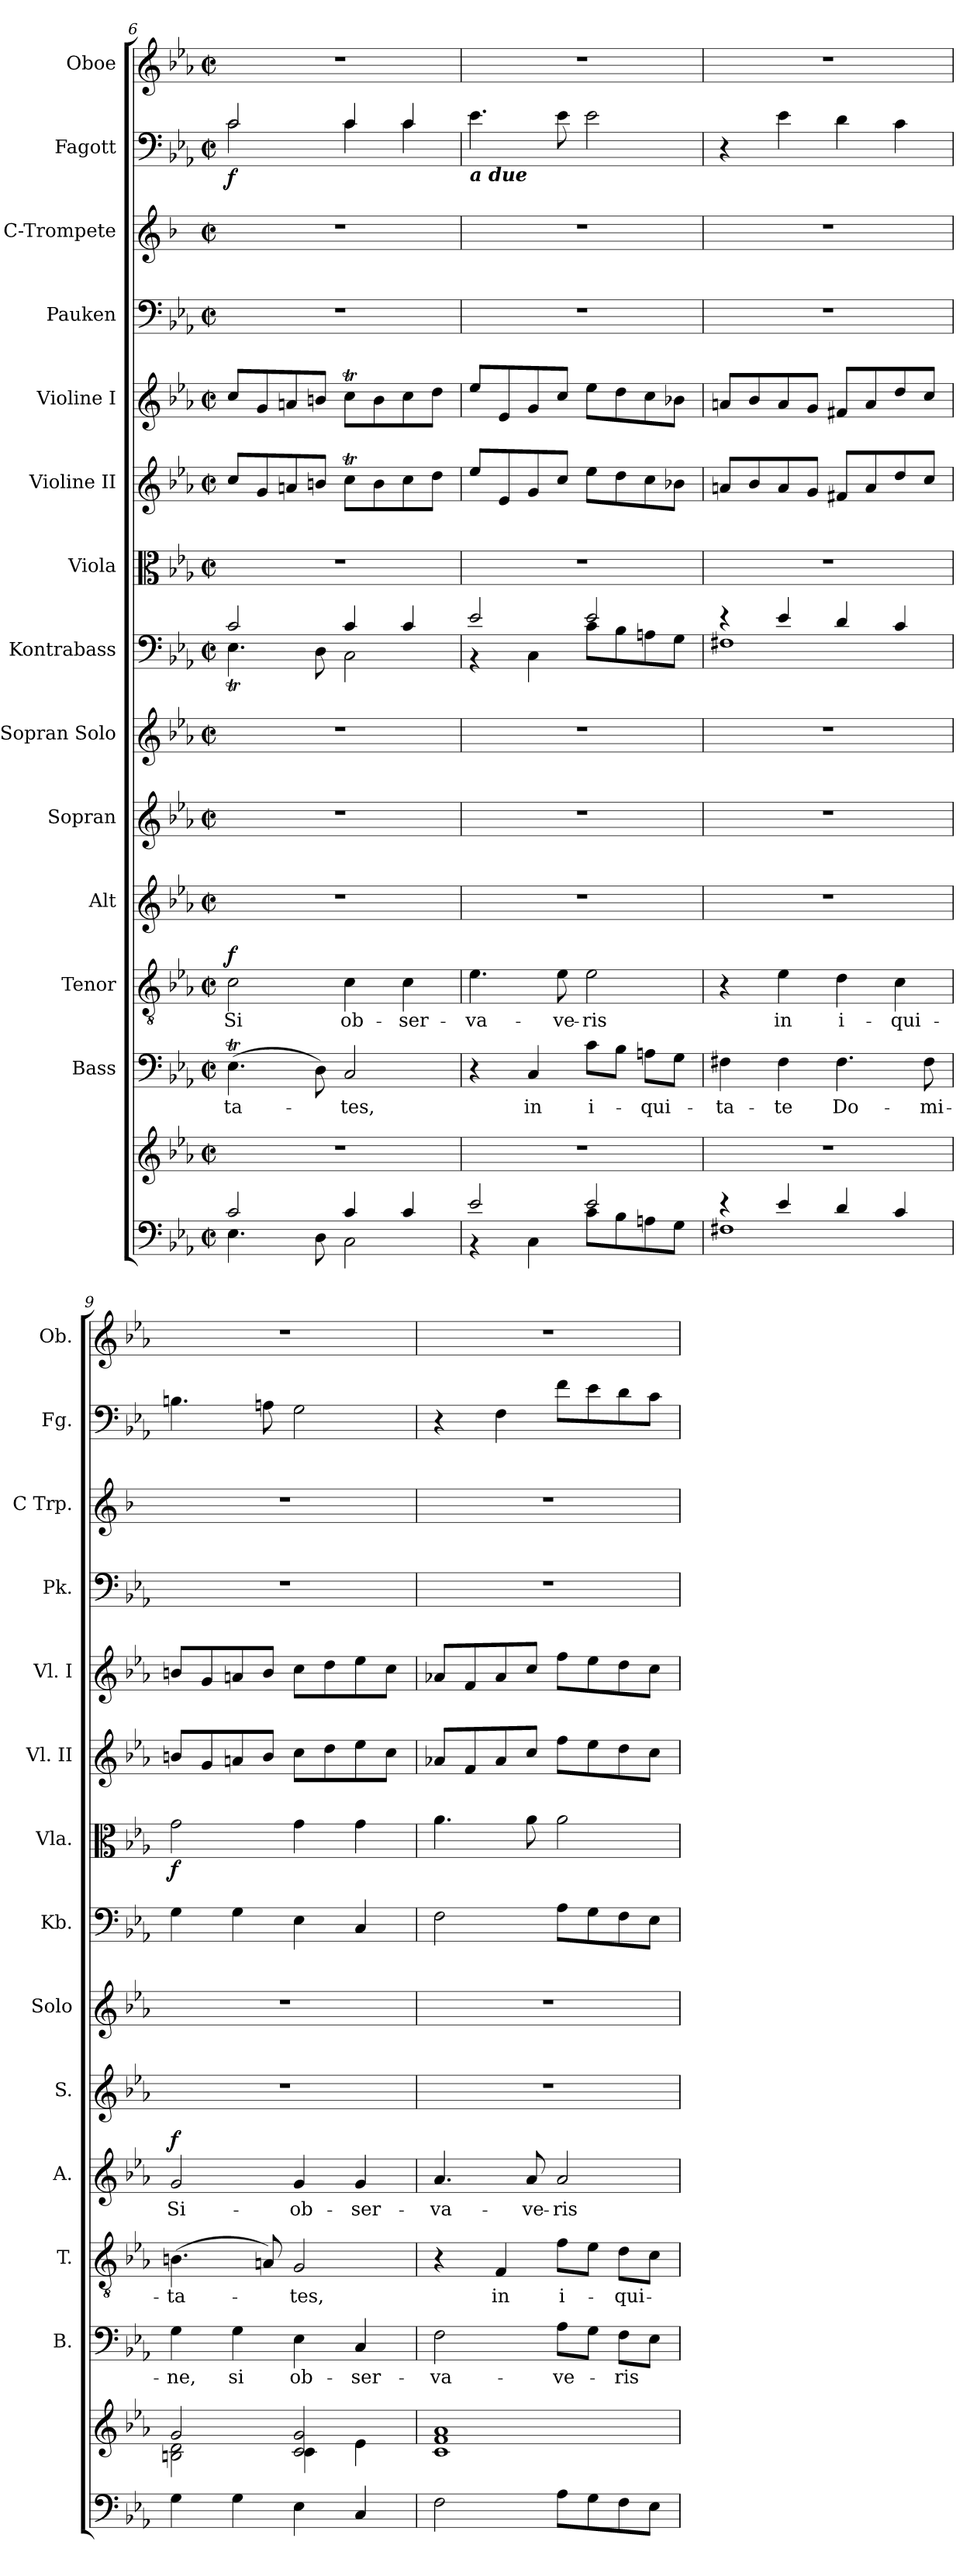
**kern	**kern	**kern	**text	**kern	**text	**dynam	**kern	**text	**dynam	**kern	**kern	**kern	**kern	**dynam	**kern	**kern	**kern	**kern	**kern	**dynam	**kern
*part14	*part14	*part13	*part13	*part12	*part12	*part12	*part11	*part11	*part11	*part10	*part9	*part8	*part7	*part7	*part6	*part5	*part4	*part3	*part2	*part2	*part1
*staff15	*staff14	*staff13	*staff13	*staff12	*staff12	*staff12	*staff11	*staff11	*staff11	*staff10	*staff9	*staff8	*staff7	*staff7	*staff6	*staff5	*staff4	*staff3	*staff2	*staff2	*staff1
*	*	*I"Bass	*	*I"Tenor	*	*	*I"Alt	*	*	*I"Sopran	*I"Sopran Solo	*I"Kontrabass	*I"Viola	*	*I"Violine II	*I"Violine I	*I"Pauken	*I"C-Trompete	*I"Fagott	*	*I"Oboe
*	*	*I'B.	*	*I'T.	*	*	*I'A.	*	*	*I'S.	*I'Solo	*I'Kb.	*I'Vla.	*	*I'Vl. II	*I'Vl. I	*I'Pk.	*I'C Trp.	*I'Fg.	*	*I'Ob.
!!LO:PB:g=z
*clefF4	*clefG2	*clefF4	*	*clefGv2	*	*	*clefG2	*	*	*clefG2	*clefG2	*clefF4	*clefC3	*	*clefG2	*clefG2	*clefF4	*clefG2	*clefF4	*	*clefG2
*	*	*	*	*	*	*	*	*	*	*	*	*ITrd7c12	*	*	*	*	*	*ITrd1c2	*	*	*
*k[b-e-a-]	*k[b-e-a-]	*k[b-e-a-]	*	*k[b-e-a-]	*	*	*k[b-e-a-]	*	*	*k[b-e-a-]	*k[b-e-a-]	*k[b-e-a-]	*k[b-e-a-]	*	*k[b-e-a-]	*k[b-e-a-]	*k[b-e-a-]	*k[b-e-a-]	*k[b-e-a-]	*	*k[b-e-a-]
*E-:	*E-:	*E-:	*	*E-:	*	*	*E-:	*	*	*E-:	*E-:	*E-:	*E-:	*	*E-:	*E-:	*E-:	*E-:	*E-:	*	*E-:
*M2/2	*M2/2	*M2/2	*	*M2/2	*	*	*M2/2	*	*	*M2/2	*M2/2	*M2/2	*M2/2	*	*M2/2	*M2/2	*M2/2	*M2/2	*M2/2	*	*M2/2
*met(c|)	*met(c|)	*met(c|)	*	*met(c|)	*	*	*met(c|)	*	*	*met(c|)	*met(c|)	*met(c|)	*met(c|)	*	*met(c|)	*met(c|)	*met(c|)	*met(c|)	*met(c|)	*	*met(c|)
=6	=6	=6	=6	=6	=6	=6	=6	=6	=6	=6	=6	=6	=6	=6	=6	=6	=6	=6	=6	=6	=6
*^	*	*	*	*	*	*	*	*	*	*	*	*	*	*	*	*	*	*	*	*	*
!	!	!	!	!LO:LY:b	!	!LO:LY:b	!LO:DY:a	!	!	!	!	!	!	!	!	!	!	!	!	!	!LO:DY:b	!
*	*	*	*	*	*	*	*	*	*	*	*	*	*^	*	*	*	*	*	*	*^	*	*
2c/	4.E-\	1r	(>4.E-T\	-ta-	2c\	Si	f	1r	.	.	1r	1r	2C/	4.EE-T\	1r	.	8cc/L	8cc/L	1r	1r	2c/	2c\	f	1r
.	.	.	.	.	.	.	.	.	.	.	.	.	.	.	.	.	8g/	8g/	.	.	.	.	.	.
.	.	.	.	.	.	.	.	.	.	.	.	.	.	.	.	.	8an/	8an/	.	.	.	.	.	.
.	8D\	.	8D\)	.	.	.	.	.	.	.	.	.	.	8DD\	.	.	8bn/J	8bn/J	.	.	.	.	.	.
!	!	!	!	!LO:LY:b	!	!LO:LY:b	!	!	!	!	!	!	!	!	!	!	!	!	!	!	!	!	!	!
4c/	2C\	.	2C/	-tes,	4c\	ob-	.	.	.	.	.	.	4C/	2CC\	.	.	8ccT\L	8ccT\L	.	.	4c/	4c\	.	.
.	.	.	.	.	.	.	.	.	.	.	.	.	.	.	.	.	8b\	8b\	.	.	.	.	.	.
!	!	!	!	!	!	!LO:LY:b	!	!	!	!	!	!	!	!	!	!	!	!	!	!	!	!	!	!
4c/	.	.	.	.	4c\	-ser-	.	.	.	.	.	.	4C/	.	.	.	8cc\	8cc\	.	.	4c/	4c\	.	.
.	.	.	.	.	.	.	.	.	.	.	.	.	.	.	.	.	8dd\J	8dd\J	.	.	.	.	.	.
*	*	*	*	*	*	*	*	*	*	*	*	*	*	*	*	*	*	*	*	*	*v	*v	*	*
=7	=7	=7	=7	=7	=7	=7	=7	=7	=7	=7	=7	=7	=7	=7	=7	=7	=7	=7	=7	=7	=7	=7	=7
!	!	!	!	!	!	!	!	!	!	!	!	!	!	!	!	!	!	!	!	!	!LO:TX:b:Bi:t=a due	!	!
!	!	!	!	!	!	!LO:LY:b	!	!	!	!	!	!	!	!	!	!	!	!	!	!	!	!	!
2e-/	4r	1r	4r	.	4.e-\	-va-	.	1r	.	.	1r	1r	2E-/	4r	1r	.	8ee-/L	8ee-/L	1r	1r	4.e-\	.	1r
.	.	.	.	.	.	.	.	.	.	.	.	.	.	.	.	.	8e-/	8e-/	.	.	.	.	.
!	!	!	!	!LO:LY:b	!	!	!	!	!	!	!	!	!	!	!	!	!	!	!	!	!	!	!
.	4C\	.	4C/	in	.	.	.	.	.	.	.	.	.	4CC\	.	.	8g/	8g/	.	.	.	.	.
!	!	!	!	!	!	!LO:LY:b	!	!	!	!	!	!	!	!	!	!	!	!	!	!	!	!	!
.	.	.	.	.	8e-\	-ve-	.	.	.	.	.	.	.	.	.	.	8cc/J	8cc/J	.	.	8e-\	.	.
!	!	!	!	!LO:LY:b	!	!LO:LY:b	!	!	!	!	!	!	!	!	!	!	!	!	!	!	!	!	!
2e-/	8c\L	.	8c\L	i-	2e-\	-ris	.	.	.	.	.	.	2E-/	8C\L	.	.	8ee-\L	8ee-\L	.	.	2e-\	.	.
.	8B-\	.	8B-\J	.	.	.	.	.	.	.	.	.	.	8BB-\	.	.	8dd\	8dd\	.	.	.	.	.
!	!	!	!	!LO:LY:b	!	!	!	!	!	!	!	!	!	!	!	!	!	!	!	!	!	!	!
.	8An\	.	8An\L	-qui-	.	.	.	.	.	.	.	.	.	8AAn\	.	.	8cc\	8cc\	.	.	.	.	.
.	8G\J	.	8G\J	.	.	.	.	.	.	.	.	.	.	8GG\J	.	.	8b-X\J	8b-X\J	.	.	.	.	.
=8	=8	=8	=8	=8	=8	=8	=8	=8	=8	=8	=8	=8	=8	=8	=8	=8	=8	=8	=8	=8	=8	=8	=8
!	!	!	!	!LO:LY:b	!	!	!	!	!	!	!	!	!	!	!	!	!	!	!	!	!	!	!
4rd	1F#X	1r	4F#X\	-ta-	4r	.	.	1r	.	.	1r	1r	4rd	1FF#X	1r	.	8an/L	8an/L	1r	1r	4r	.	1r
.	.	.	.	.	.	.	.	.	.	.	.	.	.	.	.	.	8b-/	8b-/	.	.	.	.	.
!	!	!	!	!LO:LY:b	!	!LO:LY:b	!	!	!	!	!	!	!	!	!	!	!	!	!	!	!	!	!
4e-/	.	.	4F#\	-te	4e-\	in	.	.	.	.	.	.	4E-/	.	.	.	8a/	8a/	.	.	4e-\	.	.
.	.	.	.	.	.	.	.	.	.	.	.	.	.	.	.	.	8g/J	8g/J	.	.	.	.	.
!	!	!	!	!LO:LY:b	!	!LO:LY:b	!	!	!	!	!	!	!	!	!	!	!	!	!	!	!	!	!
4d/	.	.	4.F#\	Do-	4d\	i-	.	.	.	.	.	.	4D/	.	.	.	8f#X/L	8f#X/L	.	.	4d\	.	.
.	.	.	.	.	.	.	.	.	.	.	.	.	.	.	.	.	8a/	8a/	.	.	.	.	.
!	!	!	!	!	!	!LO:LY:b	!	!	!	!	!	!	!	!	!	!	!	!	!	!	!	!	!
4c/	.	.	.	.	4c\	-qui-	.	.	.	.	.	.	4C/	.	.	.	8dd/	8dd/	.	.	4c\	.	.
!	!	!	!	!LO:LY:b	!	!	!	!	!	!	!	!	!	!	!	!	!	!	!	!	!	!	!
.	.	.	8F#\	-mi-	.	.	.	.	.	.	.	.	.	.	.	.	8cc/J	8cc/J	.	.	.	.	.
*v	*v	*	*	*	*	*	*	*	*	*	*	*	*v	*v	*	*	*	*	*	*	*	*	*
=9	=9	=9	=9	=9	=9	=9	=9	=9	=9	=9	=9	=9	=9	=9	=9	=9	=9	=9	=9	=9	=9
*	*^	*	*	*	*	*	*	*	*	*	*	*	*	*	*	*	*	*	*	*	*
!	!	!	!	!LO:LY:b	!	!LO:LY:b	!	!	!LO:LY:b	!LO:DY:a	!	!	!	!	!LO:DY:b	!	!	!	!	!	!	!
4G\	2g/	2Bn\ 2d\	4G\	-ne,	(>4.Bn\	-ta-	.	2g/	Si-	f	1r	1r	4GG\	2g\	f	8bn/L	8bn/L	1r	1r	4.Bn\	.	1r
.	.	.	.	.	.	.	.	.	.	.	.	.	.	.	.	8g/	8g/	.	.	.	.	.
!	!	!	!	!LO:LY:b	!	!	!	!	!	!	!	!	!	!	!	!	!	!	!	!	!	!
4G\	.	.	4G\	si	.	.	.	.	.	.	.	.	4GG\	.	.	8an/	8an/	.	.	.	.	.
.	.	.	.	.	8An/)	.	.	.	.	.	.	.	.	.	.	8b/J	8b/J	.	.	8An\	.	.
!	!	!	!	!LO:LY:b	!	!LO:LY:b	!	!	!LO:LY:b	!	!	!	!	!	!	!	!	!	!	!	!	!
4E-\	2c/ 2g/	4c\	4E-\	ob-	2G/	-tes,	.	4g/	-ob-	.	.	.	4EE-\	4g\	.	8cc\L	8cc\L	.	.	2G\	.	.
.	.	.	.	.	.	.	.	.	.	.	.	.	.	.	.	8dd\	8dd\	.	.	.	.	.
!	!	!	!	!LO:LY:b	!	!	!	!	!LO:LY:b	!	!	!	!	!	!	!	!	!	!	!	!	!
4C/	.	4e-\	4C/	-ser-	.	.	.	4g/	-ser-	.	.	.	4CC/	4g\	.	8ee-\	8ee-\	.	.	.	.	.
.	.	.	.	.	.	.	.	.	.	.	.	.	.	.	.	8cc\J	8cc\J	.	.	.	.	.
*	*v	*v	*	*	*	*	*	*	*	*	*	*	*	*	*	*	*	*	*	*	*	*
=10	=10	=10	=10	=10	=10	=10	=10	=10	=10	=10	=10	=10	=10	=10	=10	=10	=10	=10	=10	=10	=10
!	!	!	!LO:LY:b	!	!	!	!	!LO:LY:b	!	!	!	!	!	!	!	!	!	!	!	!	!
2F\	1c 1f 1a-	2F\	-va-	4r	.	.	4.a-/	-va-	.	1r	1r	2FF\	4.a-\	.	8a-X/L	8a-X/L	1r	1r	4r	.	1r
.	.	.	.	.	.	.	.	.	.	.	.	.	.	.	8f/	8f/	.	.	.	.	.
!	!	!	!	!	!LO:LY:b	!	!	!	!	!	!	!	!	!	!	!	!	!	!	!	!
.	.	.	.	4F/	in	.	.	.	.	.	.	.	.	.	8a-/	8a-/	.	.	4F\	.	.
!	!	!	!	!	!	!	!	!LO:LY:b	!	!	!	!	!	!	!	!	!	!	!	!	!
.	.	.	.	.	.	.	8a-/	-ve-	.	.	.	.	8a-\	.	8cc/J	8cc/J	.	.	.	.	.
!	!	!	!LO:LY:b	!	!LO:LY:b	!	!	!LO:LY:b	!	!	!	!	!	!	!	!	!	!	!	!	!
8A-\L	.	8A-\L	-ve-	8f\L	i-	.	2a-/	-ris	.	.	.	8AA-\L	2a-\	.	8ff\L	8ff\L	.	.	8f\L	.	.
8G\	.	8G\J	.	8e-\J	.	.	.	.	.	.	.	8GG\	.	.	8ee-\	8ee-\	.	.	8e-\	.	.
!	!	!	!LO:LY:b	!	!LO:LY:b	!	!	!	!	!	!	!	!	!	!	!	!	!	!	!	!
8F\	.	8F\L	-ris	8d\L	-qui-	.	.	.	.	.	.	8FF\	.	.	8dd\	8dd\	.	.	8d\	.	.
8E-\J	.	8E-\J	.	8c\J	.	.	.	.	.	.	.	8EE-\J	.	.	8cc\J	8cc\J	.	.	8c\J	.	.
=	=	=	=	=	=	=	=	=	=	=	=	=	=	=	=	=	=	=	=	=	=
*-	*-	*-	*-	*-	*-	*-	*-	*-	*-	*-	*-	*-	*-	*-	*-	*-	*-	*-	*-	*-	*-
